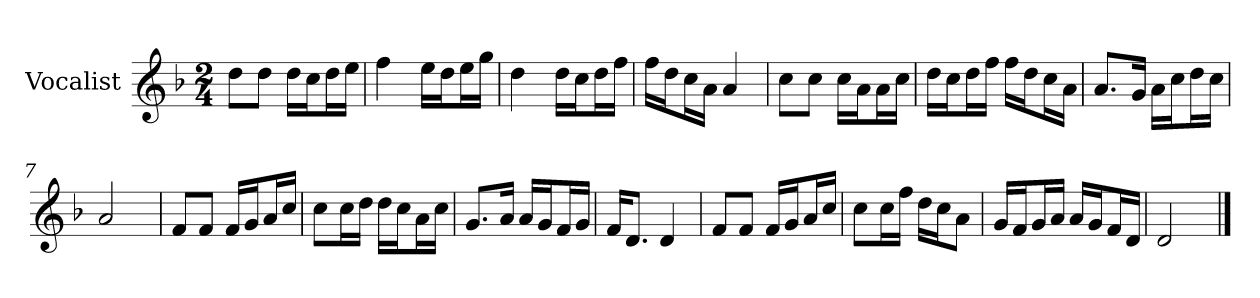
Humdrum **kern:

**kern
*part1
*staff1
*I"Vocalist
*k[b-]
*F:
*M2/4
=
8ddL
8ddJ
16ddLL
16ccJ
16ddL
16eeJJ
=1
4ff
16eeLL
16ddJ
16eeL
16ggJJ
=2
4dd
16ddLL
16ccJ
16ddL
16ffJJ
=3
16ffLL
16ddJ
16ccL
16aJJ
4a
=4
8ccL
8ccJ
16ccLL
16aJ
16aL
16ccJJ
=5
16ddLL
16ccJ
16ddL
16ffJJ
16ffLL
16ddJ
16ccL
16aJJ
=6
8.aL
16gJk
16aLL
16ccJ
16ddL
16ccJJ
=7
2a
=8
8fL
8fJ
16fLL
16gJ
16aL
16ccJJ
=9
8ccL
16ccL
16ddJJ
16ddLL
16ccJ
16aL
16ccJJ
=10
8.gL
16aJk
16aLL
16gJ
16fL
16gJJ
=11
16fKL
8.dJ
4d
=12
8fL
8fJ
16fLL
16gJ
16aL
16ccJJ
=13
8ccL
16ccL
16ffJJ
16ddLL
16ccJ
8aJ
=14
16gLL
16fJ
16gL
16aJJ
16aLL
16gJ
16fL
16dJJ
=15
2d
==
*-
